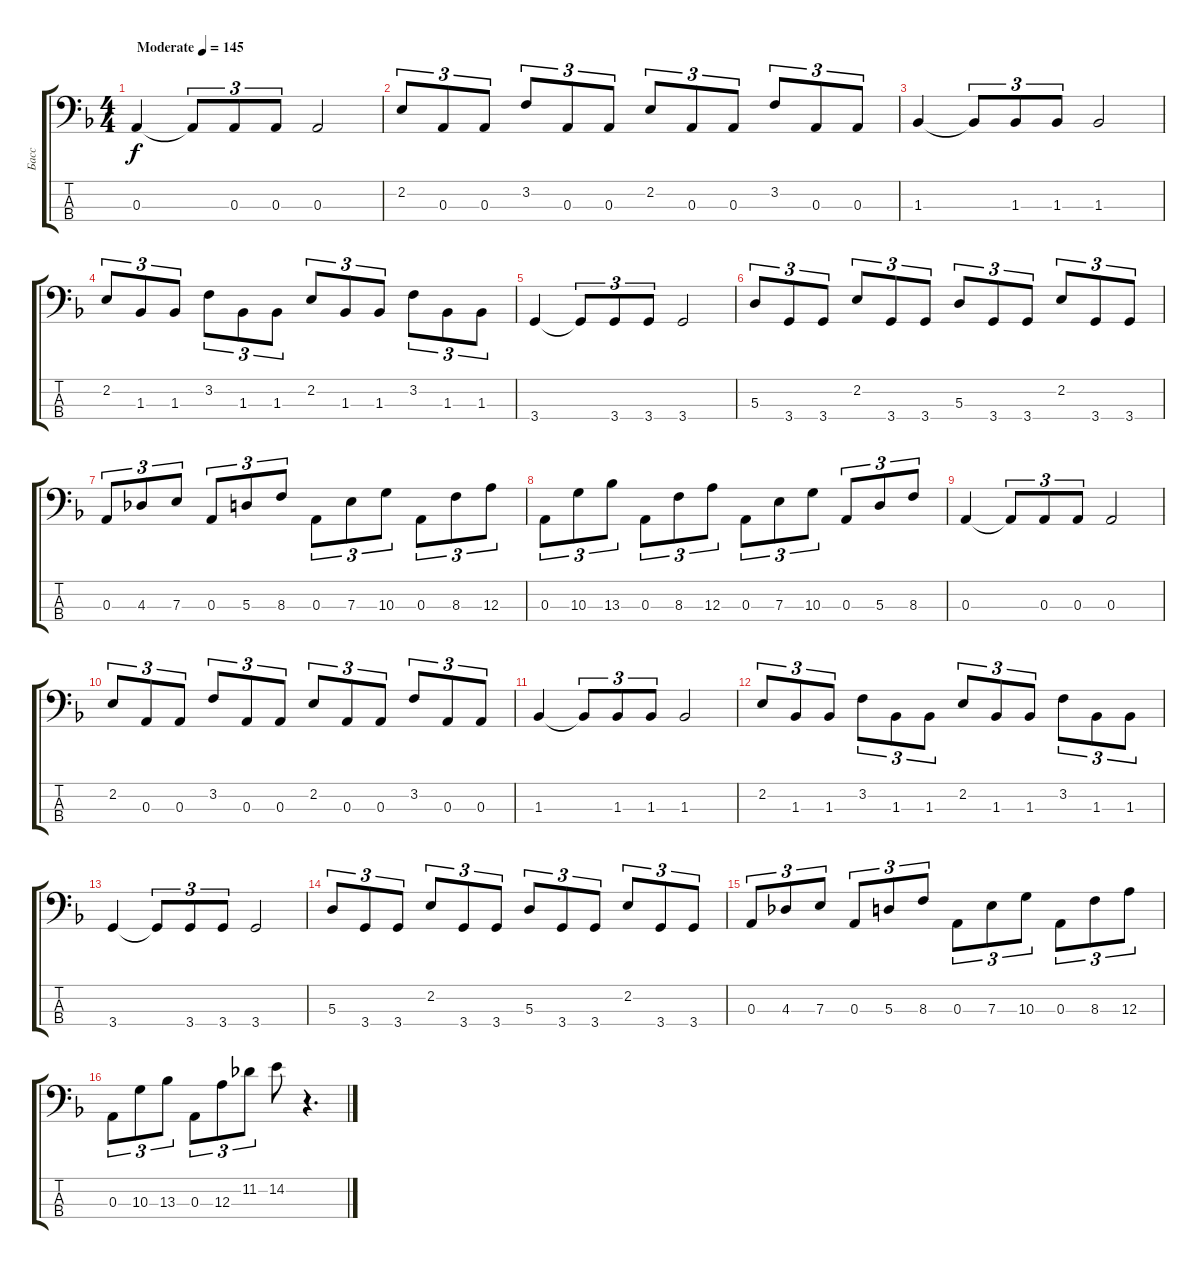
\track ("Басс" "Басс") {instrument electricbassfinger}
\staff {score tabs}
\tuning (G2 D2 A1 E1) {hide}
\ts (4 4)
\tempo (145 "Moderate")
\clef f4
\ks dminor
0.3.4{dy f instrument electricbassfinger} 0.3{t}.8{tu (3 2)} 0.3.8{tu (3 2)} 0.3.8{tu (3 2)} 0.3.2 |
2.2.8{tu (3 2)} 0.3.8{tu (3 2)} 0.3.8{tu (3 2)} 3.2.8{tu (3 2)} 0.3.8{tu (3 2)} 0.3.8{tu (3 2)} 2.2.8{tu (3 2)} 0.3.8{tu (3 2)} 0.3.8{tu (3 2)} 3.2.8{tu (3 2)} 0.3.8{tu (3 2)} 0.3.8{tu (3 2)} |
1.3.4 1.3{t}.8{tu (3 2)} 1.3.8{tu (3 2)} 1.3.8{tu (3 2)} 1.3.2 |
2.2.8{tu (3 2)} 1.3.8{tu (3 2)} 1.3.8{tu (3 2)} 3.2.8{tu (3 2)} 1.3.8{tu (3 2)} 1.3.8{tu (3 2)} 2.2.8{tu (3 2)} 1.3.8{tu (3 2)} 1.3.8{tu (3 2)} 3.2.8{tu (3 2)} 1.3.8{tu (3 2)} 1.3.8{tu (3 2)} |
3.4.4 3.4{t}.8{tu (3 2)} 3.4.8{tu (3 2)} 3.4.8{tu (3 2)} 3.4.2 |
5.3.8{tu (3 2)} 3.4.8{tu (3 2)} 3.4.8{tu (3 2)} 2.2.8{tu (3 2)} 3.4.8{tu (3 2)} 3.4.8{tu (3 2)} 5.3.8{tu (3 2)} 3.4.8{tu (3 2)} 3.4.8{tu (3 2)} 2.2.8{tu (3 2)} 3.4.8{tu (3 2)} 3.4.8{tu (3 2)} |
0.3.8{tu (3 2)} 4.3.8{tu (3 2)} 7.3.8{tu (3 2)} 0.3.8{tu (3 2)} 5.3.8{tu (3 2)} 8.3.8{tu (3 2)} 0.3.8{tu (3 2)} 7.3.8{tu (3 2)} 10.3.8{tu (3 2)} 0.3.8{tu (3 2)} 8.3.8{tu (3 2)} 12.3.8{tu (3 2)} |
0.3.8{tu (3 2)} 10.3.8{tu (3 2)} 13.3.8{tu (3 2)} 0.3.8{tu (3 2)} 8.3.8{tu (3 2)} 12.3.8{tu (3 2)} 0.3.8{tu (3 2)} 7.3.8{tu (3 2)} 10.3.8{tu (3 2)} 0.3.8{tu (3 2)} 5.3.8{tu (3 2)} 8.3.8{tu (3 2)} |
0.3.4 0.3{t}.8{tu (3 2)} 0.3.8{tu (3 2)} 0.3.8{tu (3 2)} 0.3.2 |
2.2.8{tu (3 2)} 0.3.8{tu (3 2)} 0.3.8{tu (3 2)} 3.2.8{tu (3 2)} 0.3.8{tu (3 2)} 0.3.8{tu (3 2)} 2.2.8{tu (3 2)} 0.3.8{tu (3 2)} 0.3.8{tu (3 2)} 3.2.8{tu (3 2)} 0.3.8{tu (3 2)} 0.3.8{tu (3 2)} |
1.3.4 1.3{t}.8{tu (3 2)} 1.3.8{tu (3 2)} 1.3.8{tu (3 2)} 1.3.2 |
2.2.8{tu (3 2)} 1.3.8{tu (3 2)} 1.3.8{tu (3 2)} 3.2.8{tu (3 2)} 1.3.8{tu (3 2)} 1.3.8{tu (3 2)} 2.2.8{tu (3 2)} 1.3.8{tu (3 2)} 1.3.8{tu (3 2)} 3.2.8{tu (3 2)} 1.3.8{tu (3 2)} 1.3.8{tu (3 2)} |
3.4.4 3.4{t}.8{tu (3 2)} 3.4.8{tu (3 2)} 3.4.8{tu (3 2)} 3.4.2 |
5.3.8{tu (3 2)} 3.4.8{tu (3 2)} 3.4.8{tu (3 2)} 2.2.8{tu (3 2)} 3.4.8{tu (3 2)} 3.4.8{tu (3 2)} 5.3.8{tu (3 2)} 3.4.8{tu (3 2)} 3.4.8{tu (3 2)} 2.2.8{tu (3 2)} 3.4.8{tu (3 2)} 3.4.8{tu (3 2)} |
0.3.8{tu (3 2)} 4.3.8{tu (3 2)} 7.3.8{tu (3 2)} 0.3.8{tu (3 2)} 5.3.8{tu (3 2)} 8.3.8{tu (3 2)} 0.3.8{tu (3 2)} 7.3.8{tu (3 2)} 10.3.8{tu (3 2)} 0.3.8{tu (3 2)} 8.3.8{tu (3 2)} 12.3.8{tu (3 2)} |
0.3.8{tu (3 2)} 10.3.8{tu (3 2)} 13.3.8{tu (3 2)} 0.3.8{tu (3 2)} 12.3.8{tu (3 2)} 11.2.8{tu (3 2)} 14.2.8 r.4{d}
